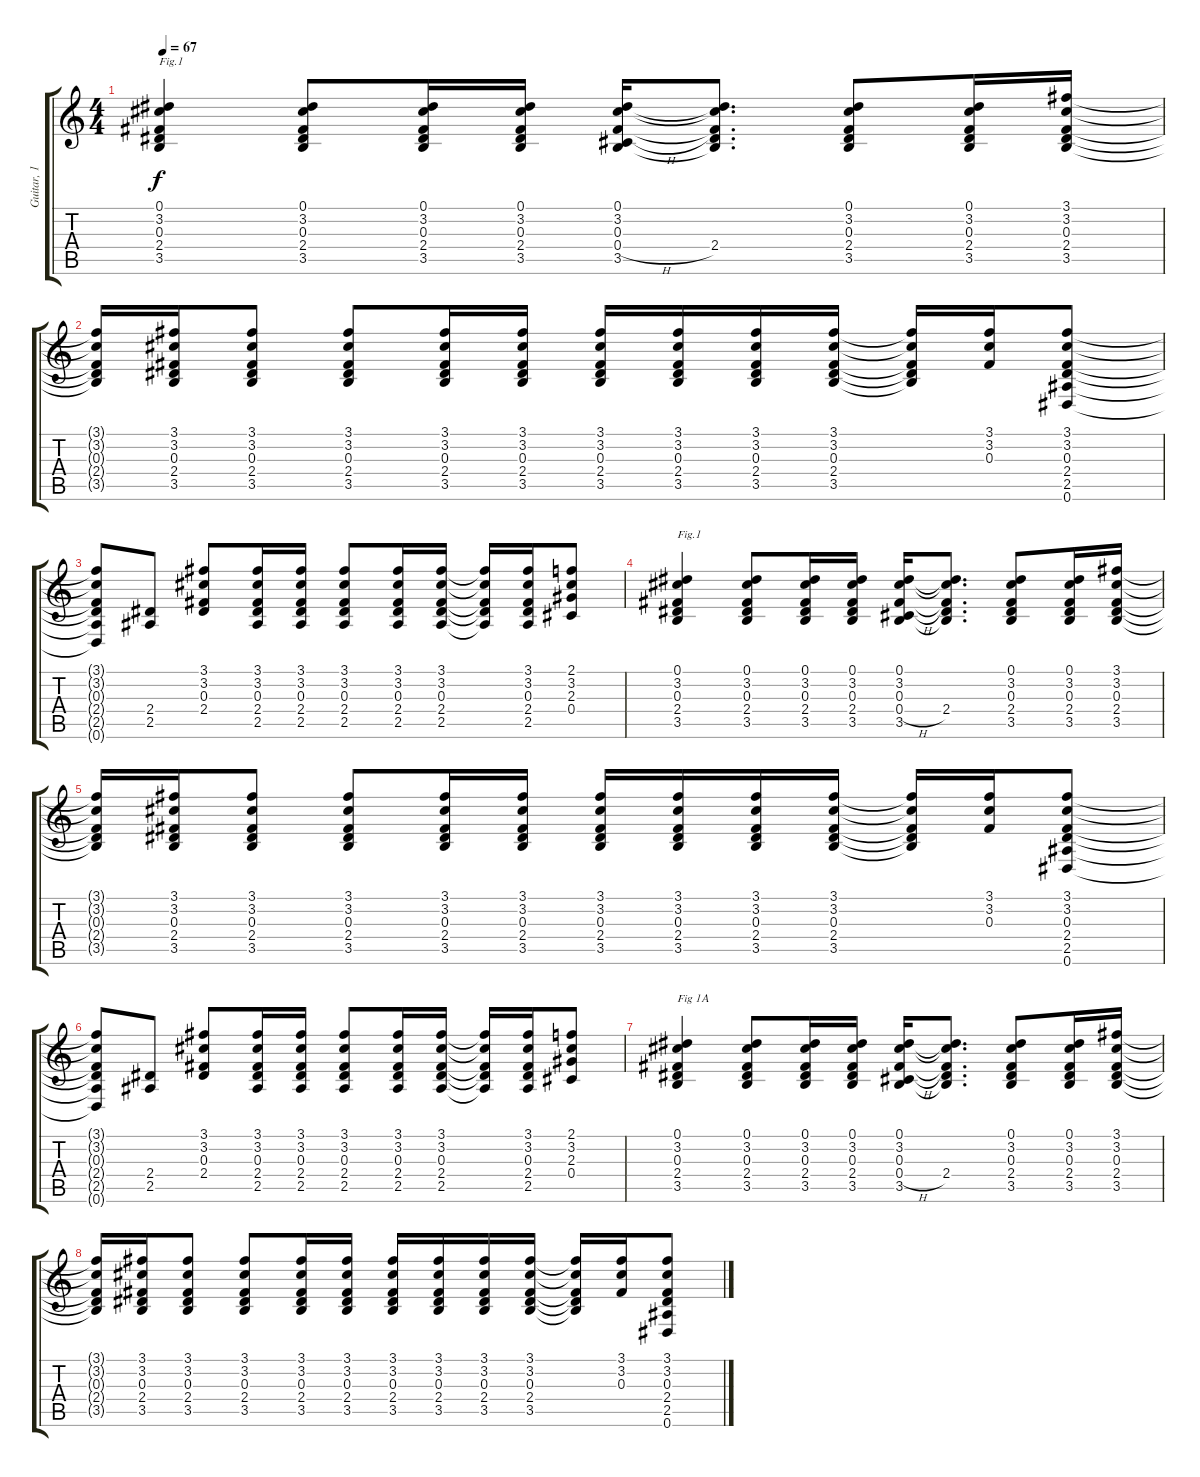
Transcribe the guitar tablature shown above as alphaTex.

\track ("Guitar, 1" "Guitar, 1") {instrument acousticguitarnylon}
\staff {score tabs}
\tuning (Eb4 Bb3 Gb3 Db3 Ab2 Eb2) {hide}
\ts (4 4)
\tempo 67
\clef g2
\ks c
(0.1 3.2 0.3 2.4 3.5).4{txt "Fig.1" dy f} (0.1 3.2 0.3 2.4 3.5).8 (0.1 3.2 0.3 2.4 3.5).16 (0.1 3.2 0.3 2.4 3.5).16 (0.1 3.2 0.3 0.4{h} 3.5).16 (0.1{t} 3.2{t} 0.3{t} 2.4 3.5{t}).8{d} (0.1 3.2 0.3 2.4 3.5).8 (0.1 3.2 0.3 2.4 3.5).16 (3.1 3.2 0.3 2.4 3.5).16 |
(3.1{t} 3.2{t} 0.3{t} 2.4{t} 3.5{t}).16 (3.1 3.2 0.3 2.4 3.5).16 (3.1 3.2 0.3 2.4 3.5).8 (3.1 3.2 0.3 2.4 3.5).8 (3.1 3.2 0.3 2.4 3.5).16 (3.1 3.2 0.3 2.4 3.5).16 (3.1 3.2 0.3 2.4 3.5).16 (3.1 3.2 0.3 2.4 3.5).16 (3.1 3.2 0.3 2.4 3.5).16 (3.1 3.2 0.3 2.4 3.5).16 (3.1{t} 3.2{t} 0.3{t} 2.4{t} 3.5{t}).16 (3.1 3.2 0.3).16 (3.1 3.2 0.3 2.4 2.5 0.6).8 |
(3.1{t} 3.2{t} 0.3{t} 2.4{t} 2.5{t} 0.6{t}).8 (2.4 2.5).8 (3.1 3.2 0.3 2.4).8 (3.1 3.2 0.3 2.4 2.5).16 (3.1 3.2 0.3 2.4 2.5).16 (3.1 3.2 0.3 2.4 2.5).8 (3.1 3.2 0.3 2.4 2.5).16 (3.1 3.2 0.3 2.4 2.5).16 (3.1{t} 3.2{t} 0.3{t} 2.4{t} 2.5{t}).16 (3.1 3.2 0.3 2.4 2.5).16 (2.1 3.2 2.3 0.4).8 |
(0.1 3.2 0.3 2.4 3.5).4{txt "Fig.1"} (0.1 3.2 0.3 2.4 3.5).8 (0.1 3.2 0.3 2.4 3.5).16 (0.1 3.2 0.3 2.4 3.5).16 (0.1 3.2 0.3 0.4{h} 3.5).16 (0.1{t} 3.2{t} 0.3{t} 2.4 3.5{t}).8{d} (0.1 3.2 0.3 2.4 3.5).8 (0.1 3.2 0.3 2.4 3.5).16 (3.1 3.2 0.3 2.4 3.5).16 |
(3.1{t} 3.2{t} 0.3{t} 2.4{t} 3.5{t}).16 (3.1 3.2 0.3 2.4 3.5).16 (3.1 3.2 0.3 2.4 3.5).8 (3.1 3.2 0.3 2.4 3.5).8 (3.1 3.2 0.3 2.4 3.5).16 (3.1 3.2 0.3 2.4 3.5).16 (3.1 3.2 0.3 2.4 3.5).16 (3.1 3.2 0.3 2.4 3.5).16 (3.1 3.2 0.3 2.4 3.5).16 (3.1 3.2 0.3 2.4 3.5).16 (3.1{t} 3.2{t} 0.3{t} 2.4{t} 3.5{t}).16 (3.1 3.2 0.3).16 (3.1 3.2 0.3 2.4 2.5 0.6).8 |
(3.1{t} 3.2{t} 0.3{t} 2.4{t} 2.5{t} 0.6{t}).8 (2.4 2.5).8 (3.1 3.2 0.3 2.4).8 (3.1 3.2 0.3 2.4 2.5).16 (3.1 3.2 0.3 2.4 2.5).16 (3.1 3.2 0.3 2.4 2.5).8 (3.1 3.2 0.3 2.4 2.5).16 (3.1 3.2 0.3 2.4 2.5).16 (3.1{t} 3.2{t} 0.3{t} 2.4{t} 2.5{t}).16 (3.1 3.2 0.3 2.4 2.5).16 (2.1 3.2 2.3 0.4).8 |
(0.1 3.2 0.3 2.4 3.5).4{txt "Fig 1A"} (0.1 3.2 0.3 2.4 3.5).8 (0.1 3.2 0.3 2.4 3.5).16 (0.1 3.2 0.3 2.4 3.5).16 (0.1 3.2 0.3 0.4{h} 3.5).16 (0.1{t} 3.2{t} 0.3{t} 2.4 3.5{t}).8{d} (0.1 3.2 0.3 2.4 3.5).8 (0.1 3.2 0.3 2.4 3.5).16 (3.1 3.2 0.3 2.4 3.5).16 |
(3.1{t} 3.2{t} 0.3{t} 2.4{t} 3.5{t}).16 (3.1 3.2 0.3 2.4 3.5).16 (3.1 3.2 0.3 2.4 3.5).8 (3.1 3.2 0.3 2.4 3.5).8 (3.1 3.2 0.3 2.4 3.5).16 (3.1 3.2 0.3 2.4 3.5).16 (3.1 3.2 0.3 2.4 3.5).16 (3.1 3.2 0.3 2.4 3.5).16 (3.1 3.2 0.3 2.4 3.5).16 (3.1 3.2 0.3 2.4 3.5).16 (3.1{t} 3.2{t} 0.3{t} 2.4{t} 3.5{t}).16 (3.1 3.2 0.3).16 (3.1 3.2 0.3 2.4 2.5 0.6).8
